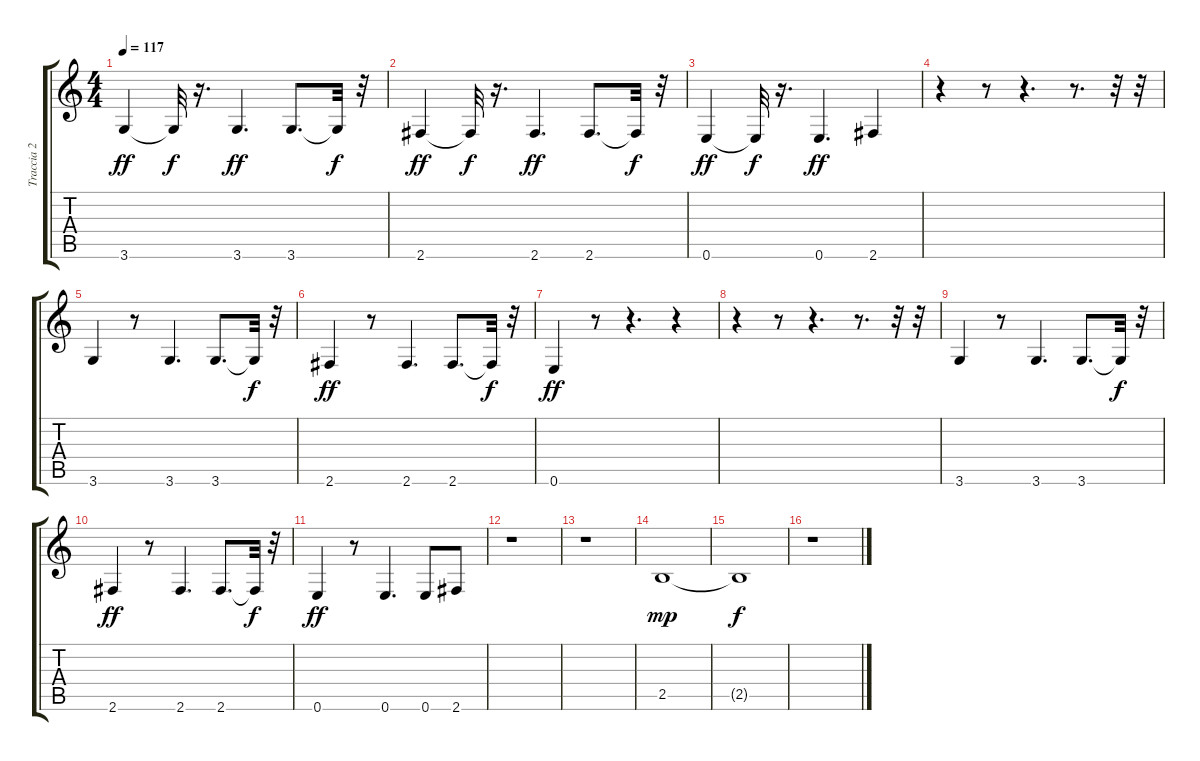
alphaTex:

\track ("Traccia 2" "Traccia 2") {instrument fretlessbass}
\staff {score tabs}
\tuning (E4 B3 G3 D3 A2 E2) {hide}
\ts (4 4)
\tempo 117
\clef g2
\ks c
3.6.4{dy ff} 3.6{t}.32{dy f} r.16{d} 3.6.4{d dy ff} 3.6.8{d} 3.6{t}.32{dy f} r.32 |
2.6.4{dy ff} 2.6{t}.32{dy f} r.16{d} 2.6.4{d dy ff} 2.6.8{d} 2.6{t}.32{dy f} r.32 |
0.6.4{dy ff} 0.6{t}.32{dy f} r.16{d} 0.6.4{d dy ff} 2.6.4 |
r.4 r.8 r.4{d} r.8{d} r.32 r.32 |
3.6.4 r.8 3.6.4{d} 3.6.8{d} 3.6{t}.32{dy f} r.32 |
2.6.4{dy ff} r.8 2.6.4{d} 2.6.8{d} 2.6{t}.32{dy f} r.32 |
0.6.4{dy ff} r.8 r.4{d} r.4 |
r.4 r.8 r.4{d} r.8{d} r.32 r.32 |
3.6.4 r.8 3.6.4{d} 3.6.8{d} 3.6{t}.32{dy f} r.32 |
2.6.4{dy ff} r.8 2.6.4{d} 2.6.8{d} 2.6{t}.32{dy f} r.32 |
0.6.4{dy ff} r.8 0.6.4{d} 0.6.8 2.6.8 |
r.1 |
r.1 |
2.5.1{dy mp} |
2.5{t}.1{dy f} |
r.1
